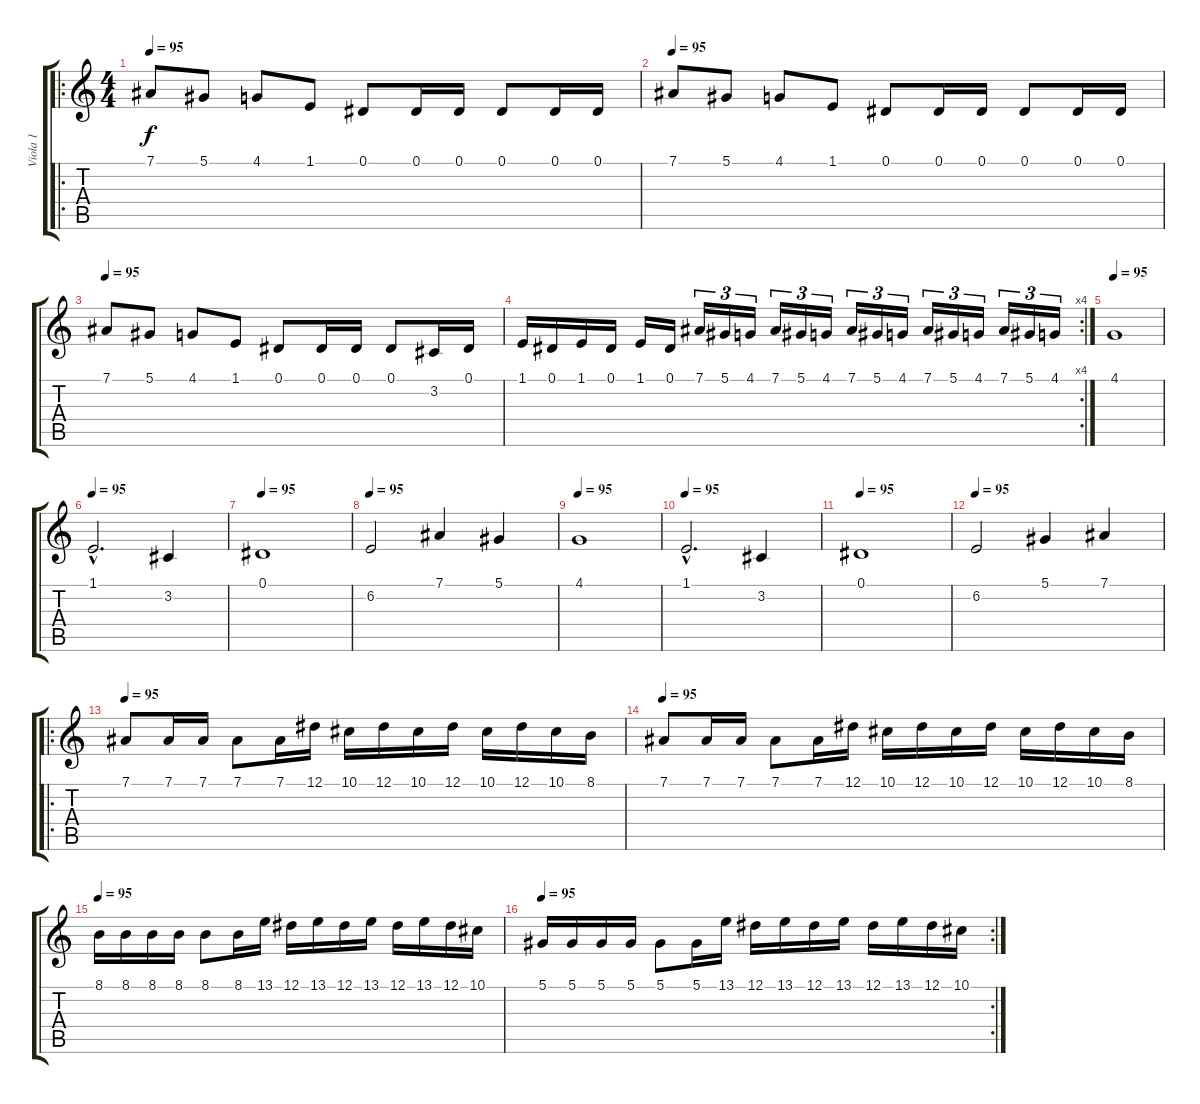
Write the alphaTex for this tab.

\track ("Viola 1" "Viola 1") {instrument viola}
\staff {score tabs}
\tuning (Eb4 Bb3 Gb3 Db3 Ab2 Eb2) {hide}
\ro
\ts (4 4)
\tempo 95
\clef g2
\ks c
7.1.8{dy f} 5.1.8 4.1.8 1.1.8 0.1.8 0.1.16 0.1.16 0.1.8 0.1.16 0.1.16 |
\tempo 95
7.1.8 5.1.8 4.1.8 1.1.8 0.1.8 0.1.16 0.1.16 0.1.8 0.1.16 0.1.16 |
\tempo 95
7.1.8 5.1.8 4.1.8 1.1.8 0.1.8 0.1.16 0.1.16 0.1.8 3.2.16 0.1.16 |
\rc 4
1.1.16 0.1.16 1.1.16 0.1.16 1.1.16 0.1.16 7.1.16{tu (3 2)} 5.1.16{tu (3 2)} 4.1.16{tu (3 2)} 7.1.16{tu (3 2)} 5.1.16{tu (3 2)} 4.1.16{tu (3 2)} 7.1.16{tu (3 2)} 5.1.16{tu (3 2)} 4.1.16{tu (3 2)} 7.1.16{tu (3 2)} 5.1.16{tu (3 2)} 4.1.16{tu (3 2)} 7.1.16{tu (3 2)} 5.1.16{tu (3 2)} 4.1.16{tu (3 2)} |
\tempo 95
4.1.1 |
\tempo 95
1.1{hac}.2{d} 3.2.4 |
\tempo 95
0.1.1 |
\tempo 95
6.2.2 7.1.4 5.1.4 |
\tempo 95
4.1.1 |
\tempo 95
1.1{hac}.2{d} 3.2.4 |
\tempo 95
0.1.1 |
\tempo 95
6.2.2 5.1.4 7.1.4 |
\ro
\tempo 95
7.1.8 7.1.16 7.1.16 7.1.8 7.1.16 12.1.16 10.1.16 12.1.16 10.1.16 12.1.16 10.1.16 12.1.16 10.1.16 8.1.16 |
\tempo 95
7.1.8 7.1.16 7.1.16 7.1.8 7.1.16 12.1.16 10.1.16 12.1.16 10.1.16 12.1.16 10.1.16 12.1.16 10.1.16 8.1.16 |
\tempo 95
8.1.16 8.1.16 8.1.16 8.1.16 8.1.8 8.1.16 13.1.16 12.1.16 13.1.16 12.1.16 13.1.16 12.1.16 13.1.16 12.1.16 10.1.16 |
\rc 2
\tempo 95
5.1.16 5.1.16 5.1.16 5.1.16 5.1.8 5.1.16 13.1.16 12.1.16 13.1.16 12.1.16 13.1.16 12.1.16 13.1.16 12.1.16 10.1.16
